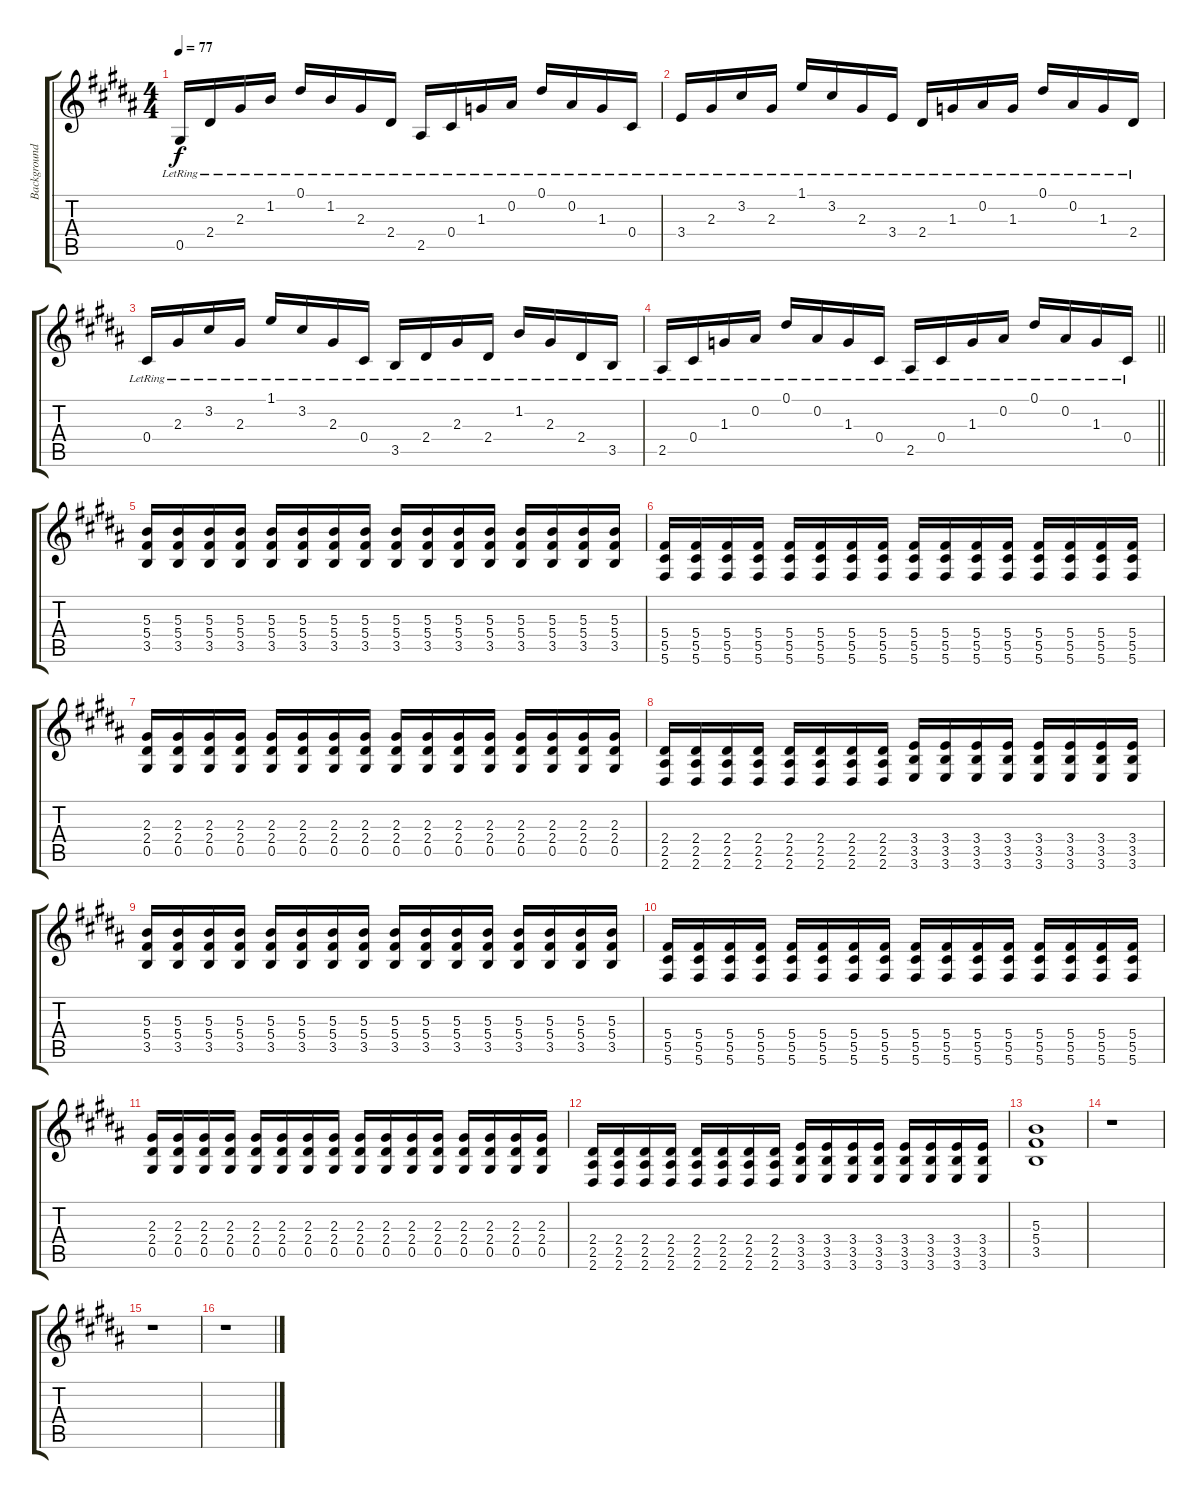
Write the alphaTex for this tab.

\track ("Background Guitar" "Background") {instrument acousticguitarsteel}
\staff {score tabs}
\tuning (Eb4 Bb3 Gb3 Db3 Ab2 Db2) {hide}
\ts (4 4)
\tempo 77
\clef g2
\ks g#minor
0.5{lr}.16{dy f} 2.4{lr}.16 2.3{lr}.16 1.2{lr}.16 0.1{lr}.16 1.2{lr}.16 2.3{lr}.16 2.4{lr}.16 2.5{lr}.16 0.4{lr}.16 1.3{lr}.16 0.2{lr}.16 0.1{lr}.16 0.2{lr}.16 1.3{lr}.16 0.4{lr}.16 |
3.4{lr}.16 2.3{lr}.16 3.2{lr}.16 2.3{lr}.16 1.1{lr}.16 3.2{lr}.16 2.3{lr}.16 3.4{lr}.16 2.4{lr}.16 1.3{lr}.16 0.2{lr}.16 1.3{lr}.16 0.1{lr}.16 0.2{lr}.16 1.3{lr}.16 2.4{lr}.16 |
0.4{lr}.16 2.3{lr}.16 3.2{lr}.16 2.3{lr}.16 1.1{lr}.16 3.2{lr}.16 2.3{lr}.16 0.4{lr}.16 3.5{lr}.16 2.4{lr}.16 2.3{lr}.16 2.4{lr}.16 1.2{lr}.16 2.3{lr}.16 2.4{lr}.16 3.5{lr}.16 |
\barLineRight lightlight
2.5{lr}.16 0.4{lr}.16 1.3{lr}.16 0.2{lr}.16 0.1{lr}.16 0.2{lr}.16 1.3{lr}.16 0.4{lr}.16 2.5{lr}.16 0.4{lr}.16 1.3{lr}.16 0.2{lr}.16 0.1{lr}.16 0.2{lr}.16 1.3{lr}.16 0.4{lr}.16 |
(5.3 5.4 3.5).16{volume 4 balance 12 instrument acousticguitarsteel} (5.3 5.4 3.5).16 (5.3 5.4 3.5).16 (5.3 5.4 3.5).16 (5.3 5.4 3.5).16 (5.3 5.4 3.5).16 (5.3 5.4 3.5).16 (5.3 5.4 3.5).16 (5.3 5.4 3.5).16 (5.3 5.4 3.5).16 (5.3 5.4 3.5).16 (5.3 5.4 3.5).16 (5.3 5.4 3.5).16 (5.3 5.4 3.5).16 (5.3 5.4 3.5).16 (5.3 5.4 3.5).16 |
(5.4 5.5 5.6).16 (5.4 5.5 5.6).16 (5.4 5.5 5.6).16 (5.4 5.5 5.6).16 (5.4 5.5 5.6).16 (5.4 5.5 5.6).16 (5.4 5.5 5.6).16 (5.4 5.5 5.6).16 (5.4 5.5 5.6).16 (5.4 5.5 5.6).16 (5.4 5.5 5.6).16 (5.4 5.5 5.6).16 (5.4 5.5 5.6).16 (5.4 5.5 5.6).16 (5.4 5.5 5.6).16 (5.4 5.5 5.6).16 |
(2.3 2.4 0.5).16 (2.3 2.4 0.5).16 (2.3 2.4 0.5).16 (2.3 2.4 0.5).16 (2.3 2.4 0.5).16 (2.3 2.4 0.5).16 (2.3 2.4 0.5).16 (2.3 2.4 0.5).16 (2.3 2.4 0.5).16 (2.3 2.4 0.5).16 (2.3 2.4 0.5).16 (2.3 2.4 0.5).16 (2.3 2.4 0.5).16 (2.3 2.4 0.5).16 (2.3 2.4 0.5).16 (2.3 2.4 0.5).16 |
(2.4 2.5 2.6).16 (2.4 2.5 2.6).16 (2.4 2.5 2.6).16 (2.4 2.5 2.6).16 (2.4 2.5 2.6).16 (2.4 2.5 2.6).16 (2.4 2.5 2.6).16 (2.4 2.5 2.6).16 (3.4 3.5 3.6).16 (3.4 3.5 3.6).16 (3.4 3.5 3.6).16 (3.4 3.5 3.6).16 (3.4 3.5 3.6).16 (3.4 3.5 3.6).16 (3.4 3.5 3.6).16 (3.4 3.5 3.6).16 |
(5.3 5.4 3.5).16 (5.3 5.4 3.5).16 (5.3 5.4 3.5).16 (5.3 5.4 3.5).16 (5.3 5.4 3.5).16 (5.3 5.4 3.5).16 (5.3 5.4 3.5).16 (5.3 5.4 3.5).16 (5.3 5.4 3.5).16 (5.3 5.4 3.5).16 (5.3 5.4 3.5).16 (5.3 5.4 3.5).16 (5.3 5.4 3.5).16 (5.3 5.4 3.5).16 (5.3 5.4 3.5).16 (5.3 5.4 3.5).16 |
(5.4 5.5 5.6).16 (5.4 5.5 5.6).16 (5.4 5.5 5.6).16 (5.4 5.5 5.6).16 (5.4 5.5 5.6).16 (5.4 5.5 5.6).16 (5.4 5.5 5.6).16 (5.4 5.5 5.6).16 (5.4 5.5 5.6).16 (5.4 5.5 5.6).16 (5.4 5.5 5.6).16 (5.4 5.5 5.6).16 (5.4 5.5 5.6).16 (5.4 5.5 5.6).16 (5.4 5.5 5.6).16 (5.4 5.5 5.6).16 |
(2.3 2.4 0.5).16 (2.3 2.4 0.5).16 (2.3 2.4 0.5).16 (2.3 2.4 0.5).16 (2.3 2.4 0.5).16 (2.3 2.4 0.5).16 (2.3 2.4 0.5).16 (2.3 2.4 0.5).16 (2.3 2.4 0.5).16 (2.3 2.4 0.5).16 (2.3 2.4 0.5).16 (2.3 2.4 0.5).16 (2.3 2.4 0.5).16 (2.3 2.4 0.5).16 (2.3 2.4 0.5).16 (2.3 2.4 0.5).16 |
(2.4 2.5 2.6).16 (2.4 2.5 2.6).16 (2.4 2.5 2.6).16 (2.4 2.5 2.6).16 (2.4 2.5 2.6).16 (2.4 2.5 2.6).16 (2.4 2.5 2.6).16 (2.4 2.5 2.6).16 (3.4 3.5 3.6).16 (3.4 3.5 3.6).16 (3.4 3.5 3.6).16 (3.4 3.5 3.6).16 (3.4 3.5 3.6).16 (3.4 3.5 3.6).16 (3.4 3.5 3.6).16 (3.4 3.5 3.6).16 |
(5.3 5.4 3.5).1 |
r.1 |
r.1 |
r.1
